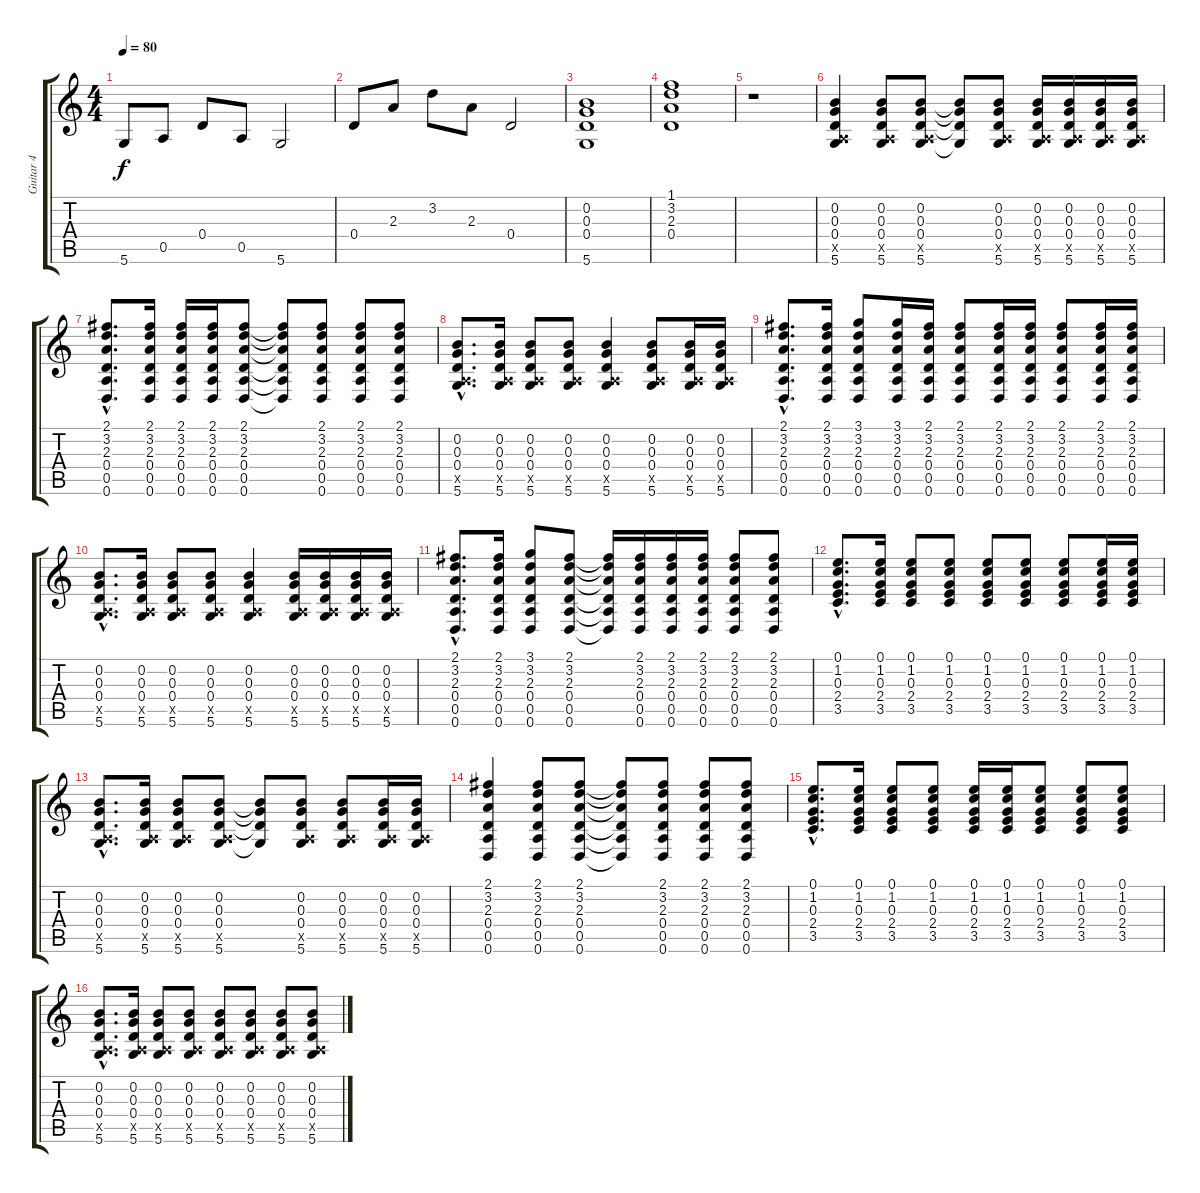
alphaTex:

\track ("Guitar 4" "Guitar 4") {instrument acousticguitarsteel}
\staff {score tabs}
\tuning (E4 B3 G3 D3 A2 D2) {hide}
\ts (4 4)
\tempo 80
\clef g2
\ks c
5.6.8{dy f} 0.5.8 0.4.8 0.5.8 5.6.2 |
0.4.8 2.3.8 3.2.8 2.3.8 0.4.2 |
(0.2 0.3 0.4 5.6).1 |
(1.1 3.2 2.3 0.4).1 |
r.1 |
(0.2 0.3 0.4 0.5{x} 5.6).4 (0.2 0.3 0.4 0.5{x} 5.6).8 (0.2 0.3 0.4 0.5{x} 5.6).8 (0.2{t} 0.3{t} 0.4{t} 5.6{t}).8 (0.2 0.3 0.4 0.5{x} 5.6).8 (0.2 0.3 0.4 0.5{x} 5.6).16 (0.2 0.3 0.4 0.5{x} 5.6).16 (0.2 0.3 0.4 0.5{x} 5.6).16 (0.2 0.3 0.4 0.5{x} 5.6).16 |
(2.1{hac} 3.2{hac} 2.3{hac} 0.4{hac} 0.5{hac} 0.6{hac}).8{d} (2.1 3.2 2.3 0.4 0.5 0.6).16 (2.1 3.2 2.3 0.4 0.5 0.6).16 (2.1 3.2 2.3 0.4 0.5 0.6).16 (2.1 3.2 2.3 0.4 0.5 0.6).8 (2.1{t} 3.2{t} 2.3{t} 0.4{t} 0.5{t} 0.6{t}).8 (2.1 3.2 2.3 0.4 0.5 0.6).8 (2.1 3.2 2.3 0.4 0.5 0.6).8 (2.1 3.2 2.3 0.4 0.5 0.6).8 |
(0.2{hac} 0.3{hac} 0.4{hac} 0.5{hac x} 5.6{hac}).8{d} (0.2 0.3 0.4 0.5{x} 5.6).16 (0.2 0.3 0.4 0.5{x} 5.6).8 (0.2 0.3 0.4 0.5{x} 5.6).8 (0.2 0.3 0.4 0.5{x} 5.6).4 (0.2 0.3 0.4 0.5{x} 5.6).8 (0.2 0.3 0.4 0.5{x} 5.6).16 (0.2 0.3 0.4 0.5{x} 5.6).16 |
(2.1{hac} 3.2{hac} 2.3{hac} 0.4{hac} 0.5{hac} 0.6{hac}).8{d} (2.1 3.2 2.3 0.4 0.5 0.6).16 (3.1 3.2 2.3 0.4 0.5 0.6).8 (3.1 3.2 2.3 0.4 0.5 0.6).16 (2.1 3.2 2.3 0.4 0.5 0.6).16 (2.1 3.2 2.3 0.4 0.5 0.6).8 (2.1 3.2 2.3 0.4 0.5 0.6).16 (2.1 3.2 2.3 0.4 0.5 0.6).16 (2.1 3.2 2.3 0.4 0.5 0.6).8 (2.1 3.2 2.3 0.4 0.5 0.6).16 (2.1 3.2 2.3 0.4 0.5 0.6).16 |
(0.2{hac} 0.3{hac} 0.4{hac} 0.5{hac x} 5.6{hac}).8{d} (0.2 0.3 0.4 0.5{x} 5.6).16 (0.2 0.3 0.4 0.5{x} 5.6).8 (0.2 0.3 0.4 0.5{x} 5.6).8 (0.2 0.3 0.4 0.5{x} 5.6).4 (0.2 0.3 0.4 0.5{x} 5.6).16 (0.2 0.3 0.4 0.5{x} 5.6).16 (0.2 0.3 0.4 0.5{x} 5.6).16 (0.2 0.3 0.4 0.5{x} 5.6).16 |
(2.1{hac} 3.2{hac} 2.3{hac} 0.4{hac} 0.5{hac} 0.6{hac}).8{d} (2.1 3.2 2.3 0.4 0.5 0.6).16 (3.1 3.2 2.3 0.4 0.5 0.6).8 (2.1 3.2 2.3 0.4 0.5 0.6).8 (2.1{t} 3.2{t} 2.3{t} 0.4{t} 0.5{t} 0.6{t}).16 (2.1 3.2 2.3 0.4 0.5 0.6).16 (2.1 3.2 2.3 0.4 0.5 0.6).16 (2.1 3.2 2.3 0.4 0.5 0.6).16 (2.1 3.2 2.3 0.4 0.5 0.6).8 (2.1 3.2 2.3 0.4 0.5 0.6).8 |
(0.1{hac} 1.2{hac} 0.3{hac} 2.4{hac} 3.5{hac}).8{d} (0.1 1.2 0.3 2.4 3.5).16 (0.1 1.2 0.3 2.4 3.5).8 (0.1 1.2 0.3 2.4 3.5).8 (0.1 1.2 0.3 2.4 3.5).8 (0.1 1.2 0.3 2.4 3.5).8 (0.1 1.2 0.3 2.4 3.5).8 (0.1 1.2 0.3 2.4 3.5).16 (0.1 1.2 0.3 2.4 3.5).16 |
(0.2{hac} 0.3{hac} 0.4{hac} 0.5{hac x} 5.6{hac}).8{d} (0.2 0.3 0.4 0.5{x} 5.6).16 (0.2 0.3 0.4 0.5{x} 5.6).8 (0.2 0.3 0.4 0.5{x} 5.6).8 (0.2{t} 0.3{t} 0.4{t} 5.6{t}).8 (0.2 0.3 0.4 0.5{x} 5.6).8 (0.2 0.3 0.4 0.5{x} 5.6).8 (0.2 0.3 0.4 0.5{x} 5.6).16 (0.2 0.3 0.4 0.5{x} 5.6).16 |
(2.1 3.2 2.3 0.4 0.5 0.6).4 (2.1 3.2 2.3 0.4 0.5 0.6).8 (2.1 3.2 2.3 0.4 0.5 0.6).8 (2.1{t} 3.2{t} 2.3{t} 0.4{t} 0.5{t} 0.6{t}).8 (2.1 3.2 2.3 0.4 0.5 0.6).8 (2.1 3.2 2.3 0.4 0.5 0.6).8 (2.1 3.2 2.3 0.4 0.5 0.6).8 |
(0.1{hac} 1.2{hac} 0.3{hac} 2.4{hac} 3.5{hac}).8{d} (0.1 1.2 0.3 2.4 3.5).16 (0.1 1.2 0.3 2.4 3.5).8 (0.1 1.2 0.3 2.4 3.5).8 (0.1 1.2 0.3 2.4 3.5).16 (0.1 1.2 0.3 2.4 3.5).16 (0.1 1.2 0.3 2.4 3.5).8 (0.1 1.2 0.3 2.4 3.5).8 (0.1 1.2 0.3 2.4 3.5).8 |
(0.2{hac} 0.3{hac} 0.4{hac} 0.5{hac x} 5.6{hac}).8{d} (0.2 0.3 0.4 0.5{x} 5.6).16 (0.2 0.3 0.4 0.5{x} 5.6).8 (0.2 0.3 0.4 0.5{x} 5.6).8 (0.2 0.3 0.4 0.5{x} 5.6).8 (0.2 0.3 0.4 0.5{x} 5.6).8 (0.2 0.3 0.4 0.5{x} 5.6).8 (0.2 0.3 0.4 0.5{x} 5.6).8
